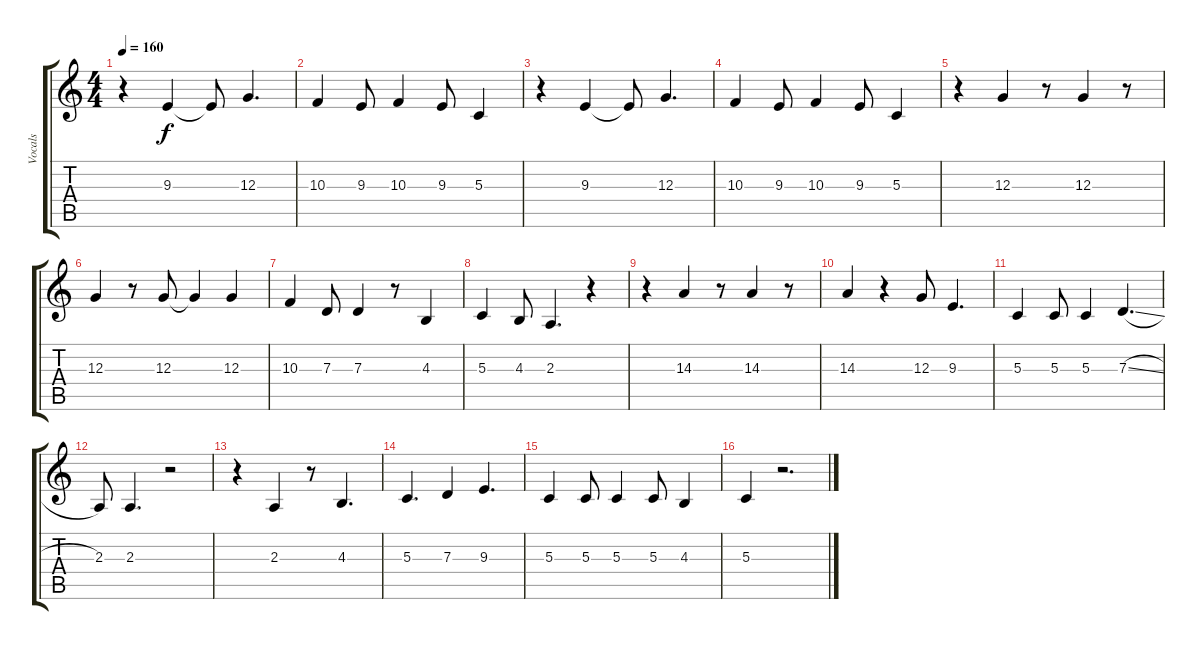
\track ("Vocals" "Vocals") {instrument clarinet}
\staff {score tabs}
\tuning (E4 B3 G3 D3 A2 E2) {hide}
\ts (4 4)
\tempo 160
\clef g2
\ks c
r.4{dy f} 9.3.4 9.3{t}.8 12.3.4{d} |
10.3.4 9.3.8 10.3.4 9.3.8 5.3.4 |
r.4 9.3.4 9.3{t}.8 12.3.4{d} |
10.3.4 9.3.8 10.3.4 9.3.8 5.3.4 |
r.4 12.3.4 r.8 12.3.4 r.8 |
12.3.4 r.8 12.3.8 12.3{t}.4 12.3.4 |
10.3.4 7.3.8 7.3.4 r.8 4.3.4 |
5.3.4 4.3.8 2.3.4{d} r.4 |
r.4 14.3.4 r.8 14.3.4 r.8 |
14.3.4 r.4 12.3.8 9.3.4{d} |
5.3.4 5.3.8 5.3.4 7.3{sl}.4{d} |
2.3.8 2.3.4{d} r.2 |
r.4 2.3.4 r.8 4.3.4{d} |
5.3.4{d} 7.3.4 9.3.4{d} |
5.3.4 5.3.8 5.3.4 5.3.8 4.3.4 |
5.3.4 r.2{d}
